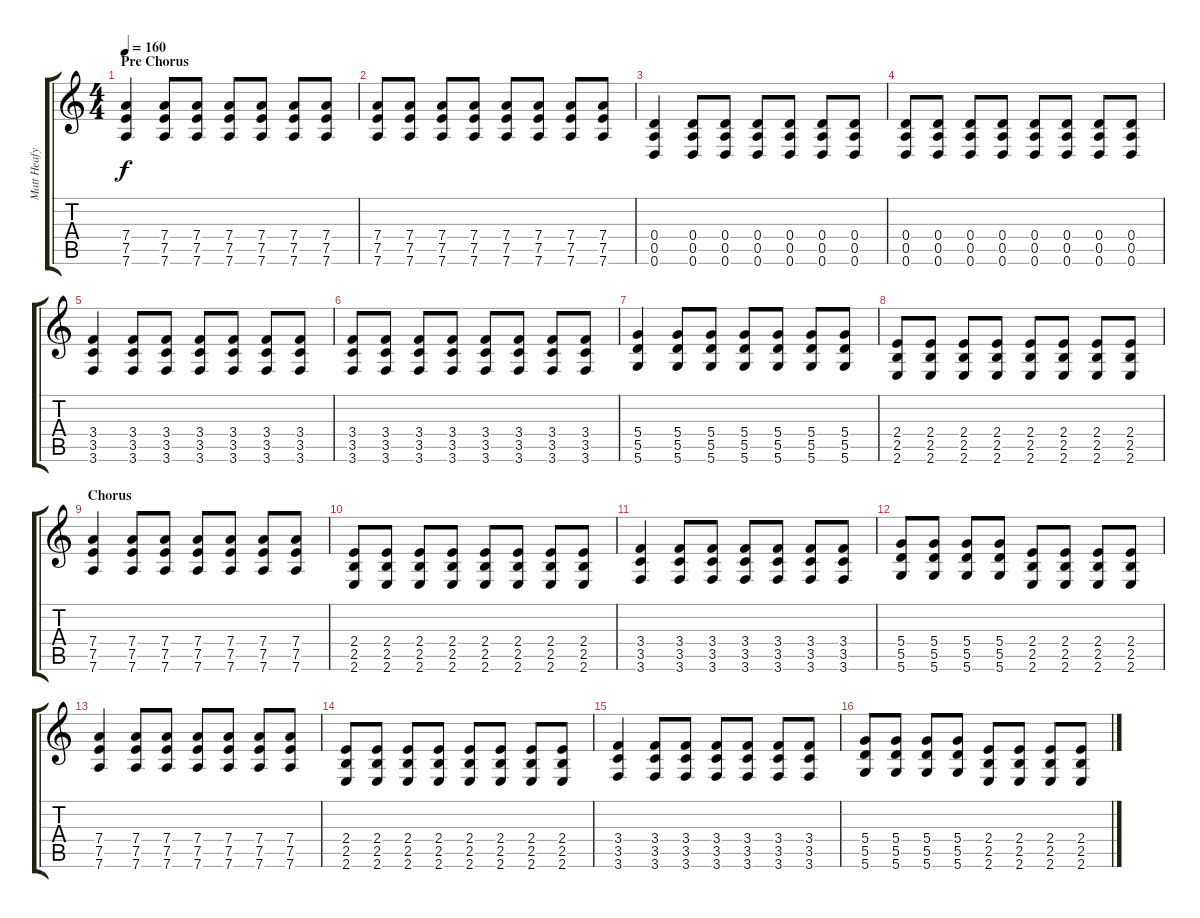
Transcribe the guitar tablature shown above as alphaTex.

\track ("Matt Heafy" "Matt Heafy") {instrument distortionguitar}
\staff {score tabs}
\tuning (E4 B3 G3 D3 A2 D2) {hide}
\ts (4 4)
\section ("" "Pre Chorus")
\tempo 160
\clef g2
\ks c
(7.4 7.5 7.6).4{dy f} (7.4 7.5 7.6).8 (7.4 7.5 7.6).8 (7.4 7.5 7.6).8 (7.4 7.5 7.6).8 (7.4 7.5 7.6).8 (7.4 7.5 7.6).8 |
(7.4 7.5 7.6).8 (7.4 7.5 7.6).8 (7.4 7.5 7.6).8 (7.4 7.5 7.6).8 (7.4 7.5 7.6).8 (7.4 7.5 7.6).8 (7.4 7.5 7.6).8 (7.4 7.5 7.6).8 |
(0.4 0.5 0.6).4 (0.4 0.5 0.6).8 (0.4 0.5 0.6).8 (0.4 0.5 0.6).8 (0.4 0.5 0.6).8 (0.4 0.5 0.6).8 (0.4 0.5 0.6).8 |
(0.4 0.5 0.6).8 (0.4 0.5 0.6).8 (0.4 0.5 0.6).8 (0.4 0.5 0.6).8 (0.4 0.5 0.6).8 (0.4 0.5 0.6).8 (0.4 0.5 0.6).8 (0.4 0.5 0.6).8 |
(3.4 3.5 3.6).4 (3.4 3.5 3.6).8 (3.4 3.5 3.6).8 (3.4 3.5 3.6).8 (3.4 3.5 3.6).8 (3.4 3.5 3.6).8 (3.4 3.5 3.6).8 |
(3.4 3.5 3.6).8 (3.4 3.5 3.6).8 (3.4 3.5 3.6).8 (3.4 3.5 3.6).8 (3.4 3.5 3.6).8 (3.4 3.5 3.6).8 (3.4 3.5 3.6).8 (3.4 3.5 3.6).8 |
(5.4 5.5 5.6).4 (5.4 5.5 5.6).8 (5.4 5.5 5.6).8 (5.4 5.5 5.6).8 (5.4 5.5 5.6).8 (5.4 5.5 5.6).8 (5.4 5.5 5.6).8 |
(2.4 2.5 2.6).8 (2.4 2.5 2.6).8 (2.4 2.5 2.6).8 (2.4 2.5 2.6).8 (2.4 2.5 2.6).8 (2.4 2.5 2.6).8 (2.4 2.5 2.6).8 (2.4 2.5 2.6).8 |
\section ("" "Chorus")
(7.4 7.5 7.6).4 (7.4 7.5 7.6).8 (7.4 7.5 7.6).8 (7.4 7.5 7.6).8 (7.4 7.5 7.6).8 (7.4 7.5 7.6).8 (7.4 7.5 7.6).8 |
(2.4 2.5 2.6).8 (2.4 2.5 2.6).8 (2.4 2.5 2.6).8 (2.4 2.5 2.6).8 (2.4 2.5 2.6).8 (2.4 2.5 2.6).8 (2.4 2.5 2.6).8 (2.4 2.5 2.6).8 |
(3.4 3.5 3.6).4 (3.4 3.5 3.6).8 (3.4 3.5 3.6).8 (3.4 3.5 3.6).8 (3.4 3.5 3.6).8 (3.4 3.5 3.6).8 (3.4 3.5 3.6).8 |
(5.4 5.5 5.6).8 (5.4 5.5 5.6).8 (5.4 5.5 5.6).8 (5.4 5.5 5.6).8 (2.4 2.5 2.6).8 (2.4 2.5 2.6).8 (2.4 2.5 2.6).8 (2.4 2.5 2.6).8 |
(7.4 7.5 7.6).4 (7.4 7.5 7.6).8 (7.4 7.5 7.6).8 (7.4 7.5 7.6).8 (7.4 7.5 7.6).8 (7.4 7.5 7.6).8 (7.4 7.5 7.6).8 |
(2.4 2.5 2.6).8 (2.4 2.5 2.6).8 (2.4 2.5 2.6).8 (2.4 2.5 2.6).8 (2.4 2.5 2.6).8 (2.4 2.5 2.6).8 (2.4 2.5 2.6).8 (2.4 2.5 2.6).8 |
(3.4 3.5 3.6).4 (3.4 3.5 3.6).8 (3.4 3.5 3.6).8 (3.4 3.5 3.6).8 (3.4 3.5 3.6).8 (3.4 3.5 3.6).8 (3.4 3.5 3.6).8 |
(5.4 5.5 5.6).8 (5.4 5.5 5.6).8 (5.4 5.5 5.6).8 (5.4 5.5 5.6).8 (2.4 2.5 2.6).8 (2.4 2.5 2.6).8 (2.4 2.5 2.6).8 (2.4 2.5 2.6).8
